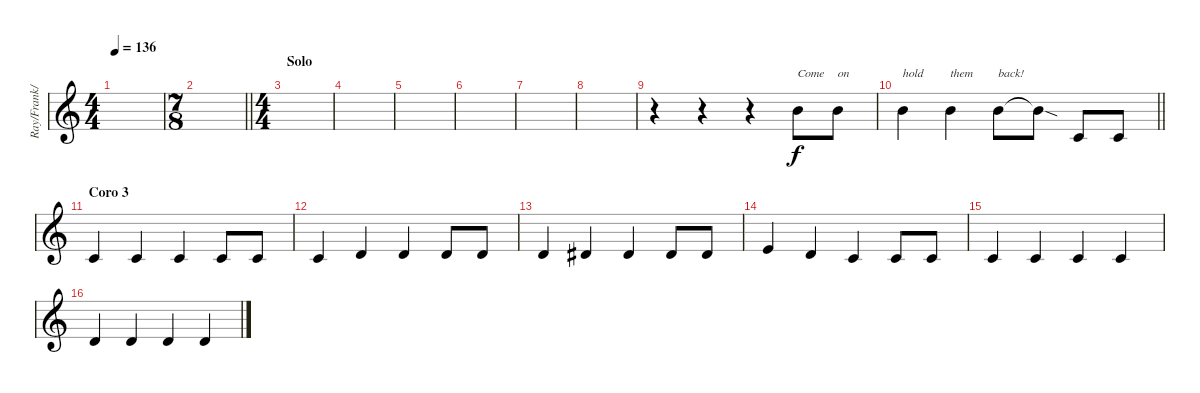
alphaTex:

\track ("Ray/Frank/James [Backup Vocals]" "Ray/Frank/") {instrument harmonica}
\staff {score}
\tuning (E4 B3 G3 D3 A2 E2) {hide}
\ts (4 4)
\tempo 136
\clef g2
\ks c
|
\ts (7 8)
\barLineRight lightlight
|
\ts (4 4)
\section ("" "Solo")
|
|
|
|
|
|
r.4 r.4 r.4 7.1.8{txt "Come"} 7.1.8{txt "on"} |
\barLineRight lightlight
7.1.4{txt "hold"} 7.1.4{txt "them"} 7.1.8{txt "back!"} 7.1{sod t}.8 1.2.8 1.2.8 |
\section ("" "Coro 3")
1.2.4 1.2.4 1.2.4 1.2.8 1.2.8 |
1.2.4 3.2.4 3.2.4 3.2.8 3.2.8 |
3.2.4 4.2.4 4.2.4 4.2.8 4.2.8 |
5.2.4 3.2.4 1.2.4 1.2.8 1.2.8 |
1.2.4 1.2.4 1.2.4 1.2.4 |
3.2.4 3.2.4 3.2.4 3.2.4
